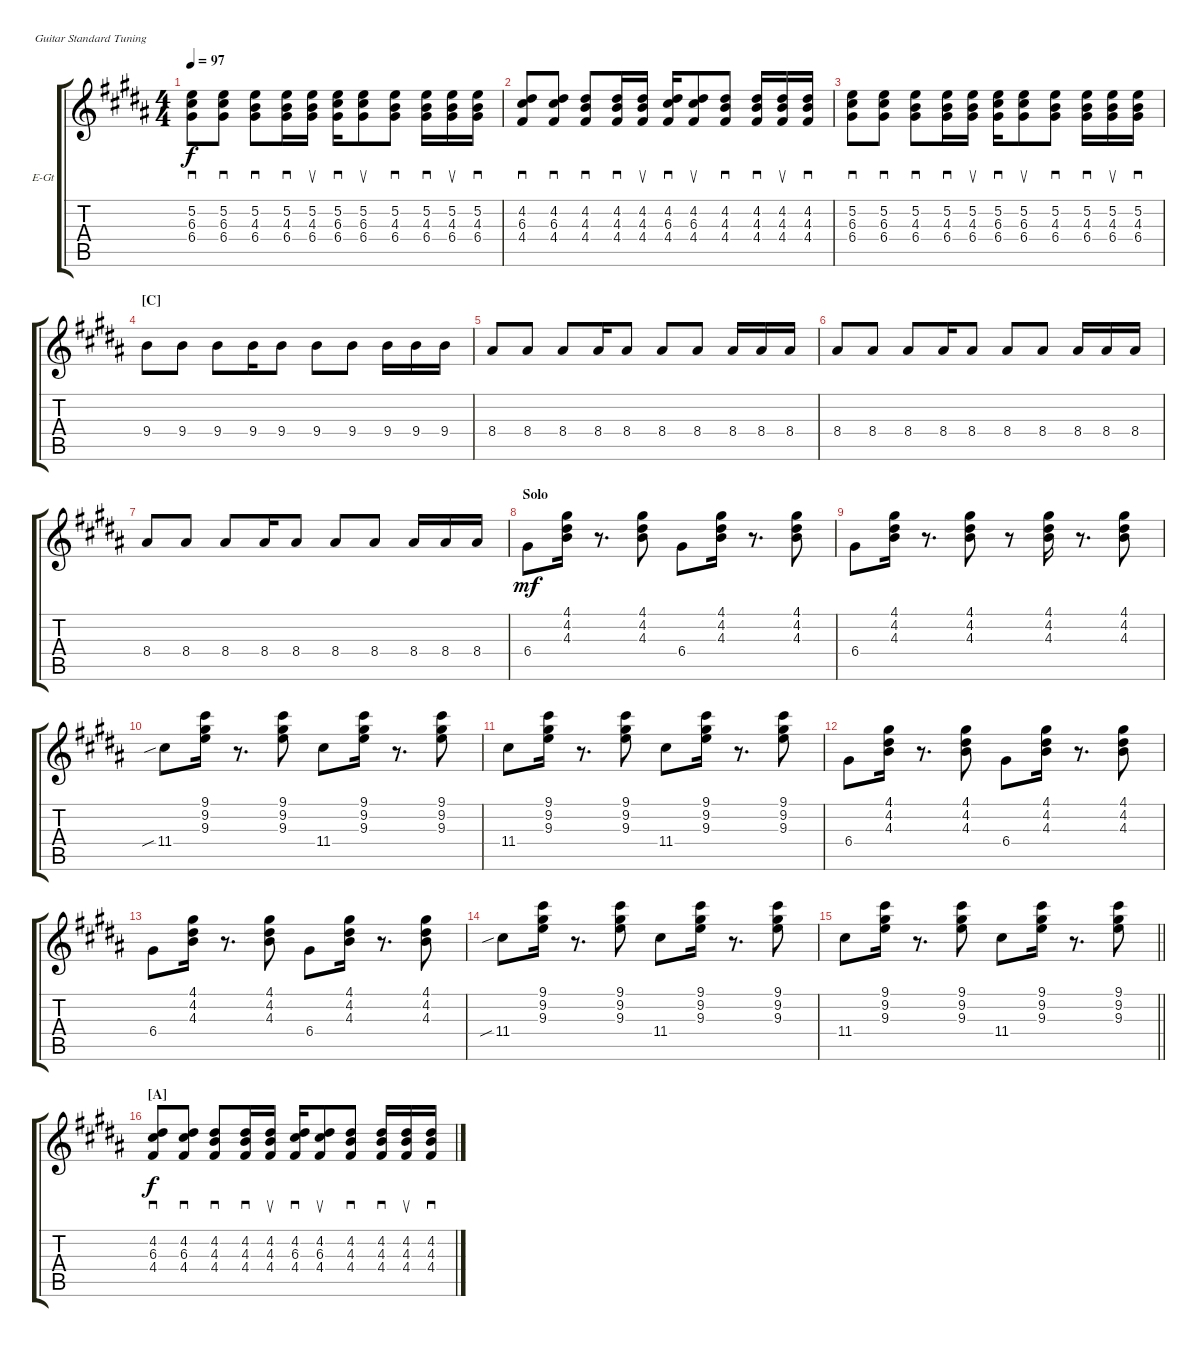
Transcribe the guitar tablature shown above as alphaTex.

\bracketExtendMode groupsimilarinstruments
\firstSystemTrackNameOrientation horizontal
\otherSystemsTrackNameOrientation horizontal
\track ("Albert Hammond Jr." "E-Gt") {instrument distortionguitar}
\staff {score tabs}
\tuning (E4 B3 G3 D3 A2 E2)
\ts (4 4)
\tempo 97
\clef g2
\ks b
(5.2 6.3 6.4).8{sd dy f} (5.2 6.3 6.4).8{sd} (5.2 4.3 6.4).8{sd} (5.2 4.3 6.4).16{sd} (5.2 4.3 6.4).16{su} (5.2 6.3 6.4).16{sd} (5.2 6.3 6.4).8{su} (5.2 4.3 6.4).8{sd} (5.2 4.3 6.4).16{sd} (5.2 4.3 6.4).16{su} (5.2 4.3 6.4).16{sd} |
(4.2 6.3 4.4).8{sd} (4.2 6.3 4.4).8{sd} (4.2 4.3 4.4).8{sd} (4.2 4.3 4.4).16{sd} (4.2 4.3 4.4).16{su} (4.2 6.3 4.4).16{sd} (4.2 6.3 4.4).8{su} (4.2 4.3 4.4).8{sd} (4.2 4.3 4.4).16{sd} (4.2 4.3 4.4).16{su} (4.2 4.3 4.4).16{sd} |
(5.2 6.3 6.4).8{sd} (5.2 6.3 6.4).8{sd} (5.2 4.3 6.4).8{sd} (5.2 4.3 6.4).16{sd} (5.2 4.3 6.4).16{su} (5.2 6.3 6.4).16{sd} (5.2 6.3 6.4).8{su} (5.2 4.3 6.4).8{sd} (5.2 4.3 6.4).16{sd} (5.2 4.3 6.4).16{su} (5.2 4.3 6.4).16{sd} |
\section ("C" "")
9.4.8 9.4.8 9.4.8 9.4.16 9.4.8 9.4.8 9.4.8 9.4.16 9.4.16 9.4.16 |
8.4.8 8.4.8 8.4.8 8.4.16 8.4.8 8.4.8 8.4.8 8.4.16 8.4.16 8.4.16 |
8.4.8 8.4.8 8.4.8 8.4.16 8.4.8 8.4.8 8.4.8 8.4.16 8.4.16 8.4.16 |
8.4.8 8.4.8 8.4.8 8.4.16 8.4.8 8.4.8 8.4.8 8.4.16 8.4.16 8.4.16 |
\section ("" "Solo")
6.4.8{dy mf} (4.1 4.2 4.3).16 r.8{d} (4.1 4.2 4.3).8 6.4.8 (4.1 4.2 4.3).16 r.8{d} (4.1 4.2 4.3).8 |
6.4.8 (4.1 4.2 4.3).16 r.8{d} (4.1 4.2 4.3).8 r.8 (4.1 4.2 4.3).16 r.8{d} (4.1 4.2 4.3).8 |
11.4{sib}.8 (9.1 9.2 9.3).16 r.8{d} (9.1 9.2 9.3).8 11.4.8 (9.1 9.2 9.3).16 r.8{d} (9.1 9.2 9.3).8 |
11.4.8 (9.1 9.2 9.3).16 r.8{d} (9.1 9.2 9.3).8 11.4.8 (9.1 9.2 9.3).16 r.8{d} (9.1 9.2 9.3).8 |
6.4.8 (4.1 4.2 4.3).16 r.8{d} (4.1 4.2 4.3).8 6.4.8 (4.1 4.2 4.3).16 r.8{d} (4.1 4.2 4.3).8 |
6.4.8 (4.1 4.2 4.3).16 r.8{d} (4.1 4.2 4.3).8 6.4.8 (4.1 4.2 4.3).16 r.8{d} (4.1 4.2 4.3).8 |
11.4{sib}.8 (9.1 9.2 9.3).16 r.8{d} (9.1 9.2 9.3).8 11.4.8 (9.1 9.2 9.3).16 r.8{d} (9.1 9.2 9.3).8 |
\barLineRight lightlight
11.4.8 (9.1 9.2 9.3).16 r.8{d} (9.1 9.2 9.3).8 11.4.8 (9.1 9.2 9.3).16 r.8{d} (9.1 9.2 9.3).8 |
\section ("A" "")
(4.2 6.3 4.4).8{sd dy f} (4.2 6.3 4.4).8{sd} (4.2 4.3 4.4).8{sd} (4.2 4.3 4.4).16{sd} (4.2 4.3 4.4).16{su} (4.2 6.3 4.4).16{sd} (4.2 6.3 4.4).8{su} (4.2 4.3 4.4).8{sd} (4.2 4.3 4.4).16{sd} (4.2 4.3 4.4).16{su} (4.2 4.3 4.4).16{sd}
